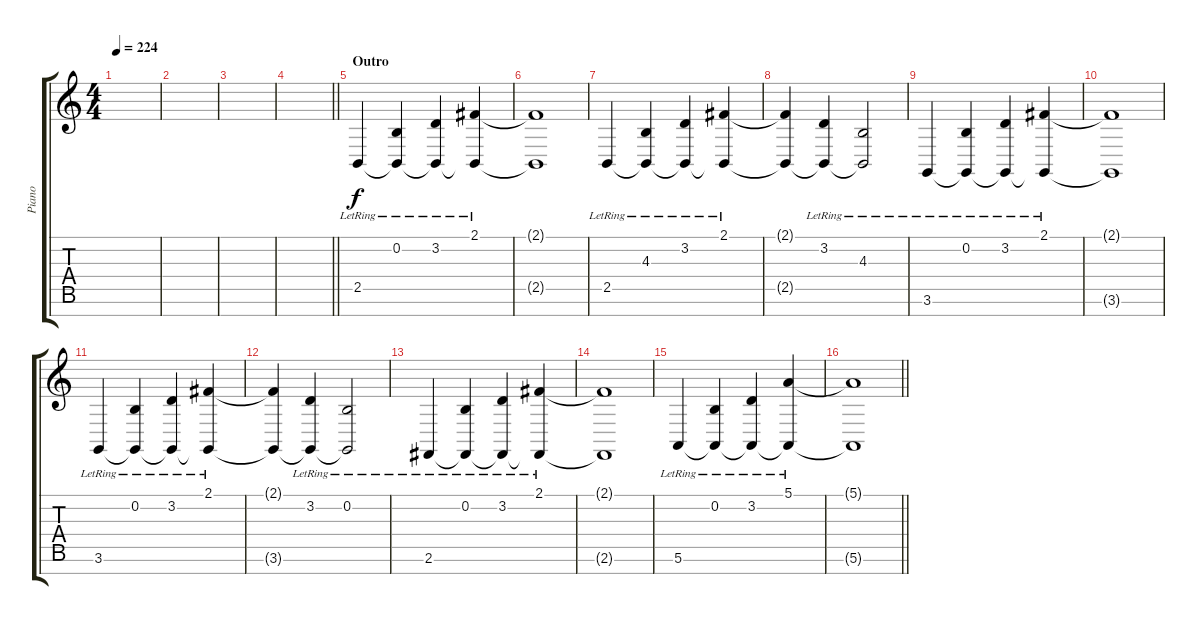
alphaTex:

\track ("Piano" "Piano") {instrument acousticgrandpiano}
\staff {score tabs}
\tuning (E4 B3 G3 D3 A2 E2 B1) {hide}
\ts (4 4)
\tempo 224
\clef g2
\ks c
|
|
|
\barLineRight lightlight
|
\section ("" "Outro")
2.5{lr}.4 (0.2{lr} 2.5{t}).4 (3.2{lr} 2.5{t}).4 (2.1{lr} 2.5{t}).4 |
(2.1{t} 2.5{t}).1 |
2.5{lr}.4 (4.3{lr} 2.5{t}).4 (3.2{lr} 2.5{t}).4 (2.1{lr} 2.5{t}).4 |
(2.1{t} 2.5{t}).4 (3.2{lr} 2.5{t}).4 (4.3{lr} 2.5{t}).2 |
3.6{lr}.4 (0.2{lr} 3.6{t}).4 (3.2{lr} 3.6{t}).4 (2.1{lr} 3.6{t}).4 |
(2.1{t} 3.6{t}).1 |
3.6{lr}.4 (0.2{lr} 3.6{t}).4 (3.2{lr} 3.6{t}).4 (2.1{lr} 3.6{t}).4 |
(2.1{t} 3.6{t}).4 (3.2{lr} 3.6{t}).4 (0.2{lr} 3.6{t}).2 |
2.6{lr}.4 (0.2{lr} 2.6{t}).4 (3.2{lr} 2.6{t}).4 (2.1{lr} 2.6{t}).4 |
(2.1{t} 2.6{t}).1 |
5.6{lr}.4 (0.2{lr} 5.6{t}).4 (3.2{lr} 5.6{t}).4 (5.1{lr} 5.6{t}).4 |
\barLineRight lightlight
(5.1{t} 5.6{t}).1
